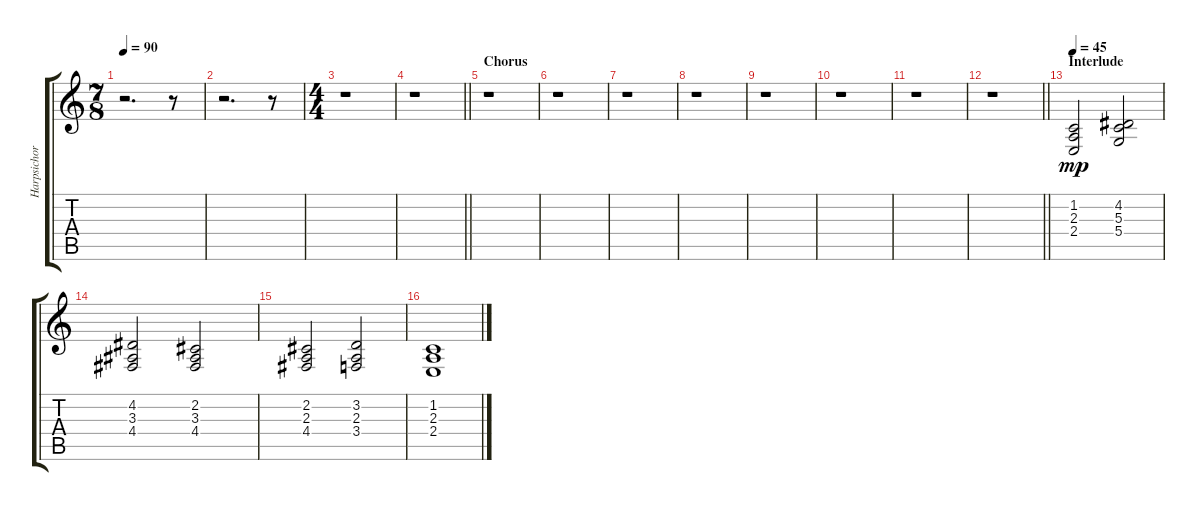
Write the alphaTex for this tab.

\track ("Harpsichord" "Harpsichor") {instrument harpsichord}
\staff {score tabs}
\tuning (E4 B3 G3 D3 A2 E2) {hide}
\ts (7 8)
\tempo 90
\clef g2
\ks c
r.2{d dy mf} r.8 |
r.2{d} r.8 |
\ts (4 4)
r.1 |
\barLineRight lightlight
r.1 |
\section ("" "Chorus")
r.1 |
r.1 |
r.1 |
r.1 |
r.1 |
r.1 |
r.1 |
\barLineRight lightlight
r.1 |
\section ("" "Interlude")
\tempo 45
(1.2 2.3 2.4).2{dy mp balance 12 instrument harpsichord} (4.2 5.3 5.4).2 |
(4.2 3.3 4.4).2 (2.2 3.3 4.4).2 |
(2.2 2.3 4.4).2 (3.2 2.3 3.4).2 |
(1.2 2.3 2.4).1
